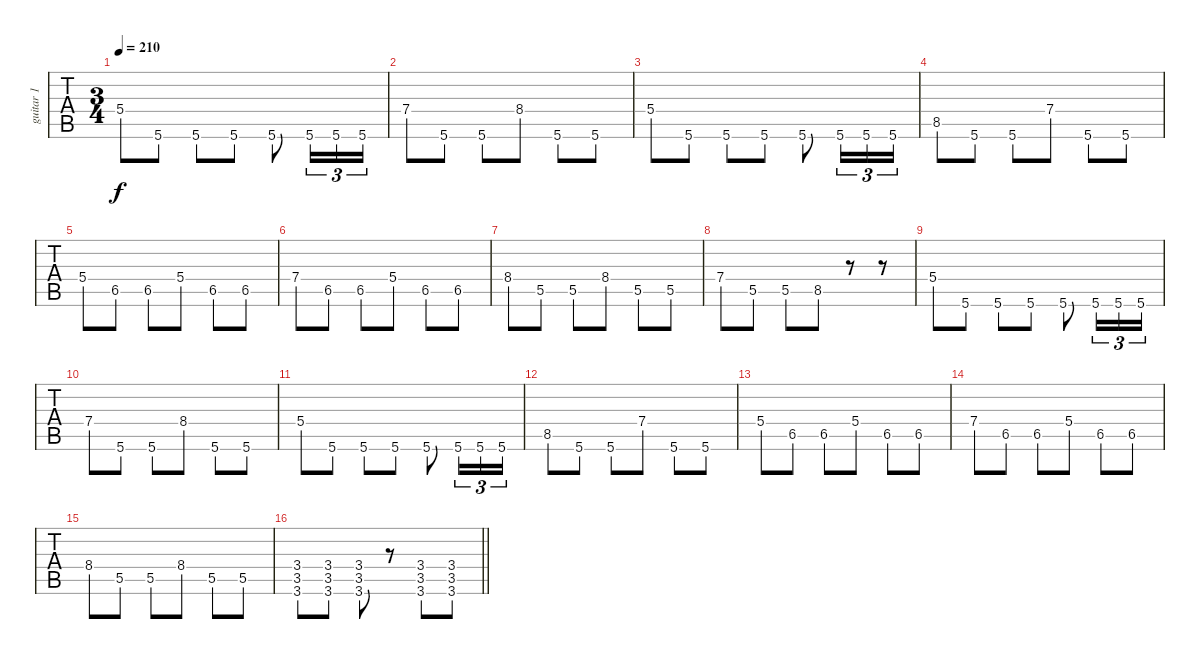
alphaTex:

\track ("guitar 1" "guitar 1") {instrument distortionguitar}
\staff {tabs}
\tuning (Db4 Ab3 E3 B2 Gb2 B1) {hide}
\ts (3 4)
\tempo 200
\tempo 210
\clef g2
\ks c
5.4.8{dy f} 5.6.8 5.6.8 5.6.8 5.6.8 5.6.16{tu (3 2)} 5.6.16{tu (3 2)} 5.6.16{tu (3 2)} |
7.4.8 5.6.8 5.6.8 8.4.8 5.6.8 5.6.8 |
5.4.8 5.6.8 5.6.8 5.6.8 5.6.8 5.6.16{tu (3 2)} 5.6.16{tu (3 2)} 5.6.16{tu (3 2)} |
8.5.8 5.6.8 5.6.8 7.4.8 5.6.8 5.6.8 |
5.4.8 6.5.8 6.5.8 5.4.8 6.5.8 6.5.8 |
7.4.8 6.5.8 6.5.8 5.4.8 6.5.8 6.5.8 |
8.4.8 5.5.8 5.5.8 8.4.8 5.5.8 5.5.8 |
7.4.8 5.5.8 5.5.8 8.5.8 r.8 r.8 |
5.4.8 5.6.8 5.6.8 5.6.8 5.6.8 5.6.16{tu (3 2)} 5.6.16{tu (3 2)} 5.6.16{tu (3 2)} |
7.4.8 5.6.8 5.6.8 8.4.8 5.6.8 5.6.8 |
5.4.8 5.6.8 5.6.8 5.6.8 5.6.8 5.6.16{tu (3 2)} 5.6.16{tu (3 2)} 5.6.16{tu (3 2)} |
8.5.8 5.6.8 5.6.8 7.4.8 5.6.8 5.6.8 |
5.4.8 6.5.8 6.5.8 5.4.8 6.5.8 6.5.8 |
7.4.8 6.5.8 6.5.8 5.4.8 6.5.8 6.5.8 |
8.4.8 5.5.8 5.5.8 8.4.8 5.5.8 5.5.8 |
\barLineRight lightlight
(3.4 3.5 3.6).8 (3.4 3.5 3.6).8 (3.4 3.5 3.6).8 r.8 (3.4 3.5 3.6).8 (3.4 3.5 3.6).8
